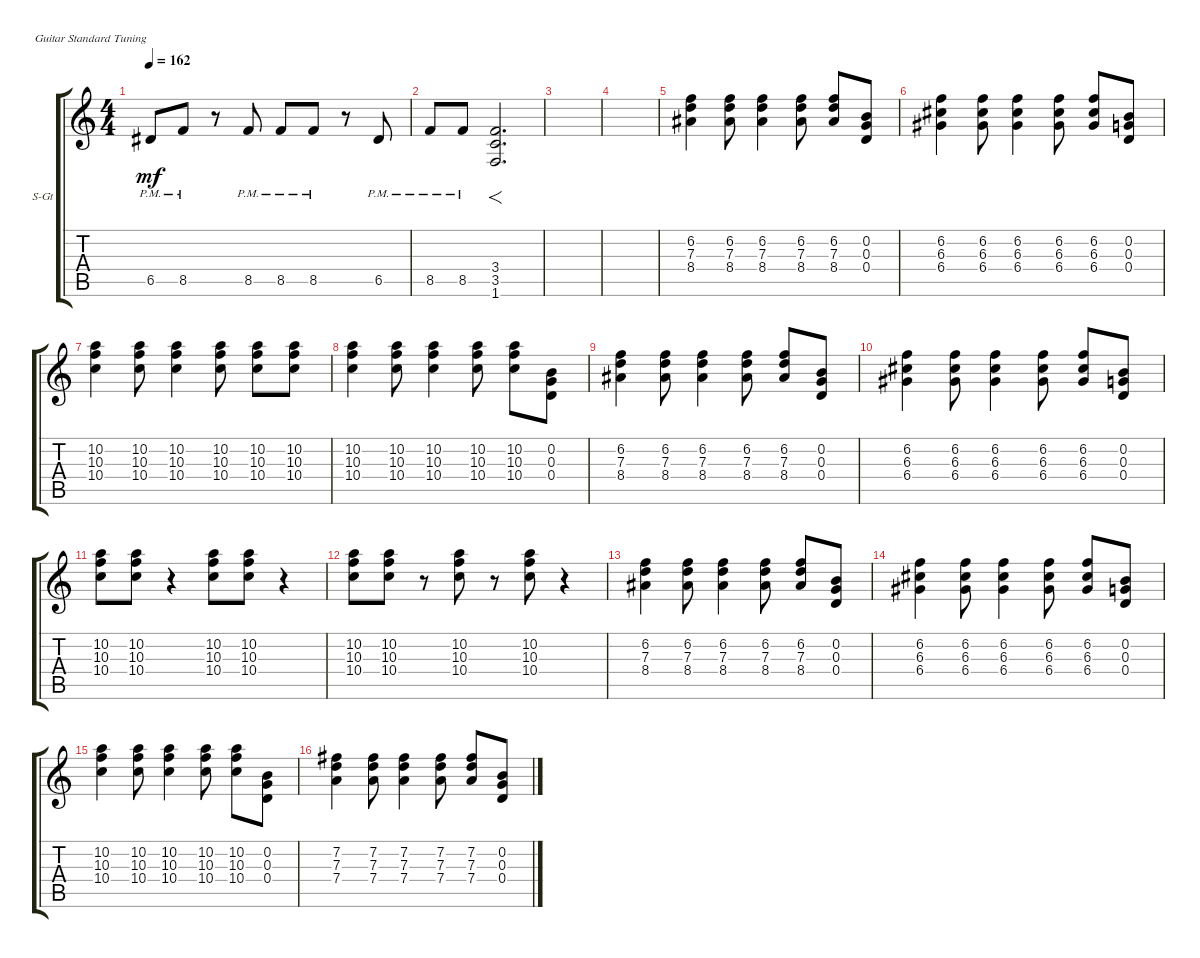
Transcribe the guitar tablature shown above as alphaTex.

\defaultSystemsLayout 4
\bracketExtendMode groupsimilarinstruments
\firstSystemTrackNameOrientation horizontal
\otherSystemsTrackNameOrientation horizontal
\track ("Steel Guitar" "S-Gt") {instrument acousticguitarsteel}
\staff {score tabs}
\tuning (E4 B3 G3 D3 A2 E2)
\ts (4 4)
\tempo 162
\clef g2
\ks c
6.5{pm}.8{dy mf} 8.5{pm}.8 r.8 8.5{pm}.8 8.5{pm}.8 8.5{pm}.8 r.8 6.5{pm}.8 |
8.5{pm}.8 8.5{pm}.8 (1.6 3.5 3.4).2{f d} |
|
|
(8.4 7.3 6.2).4 (6.2 7.3 8.4).8 (6.2 7.3 8.4).4 (6.2 7.3 8.4).8 (6.2 7.3 8.4).8 (0.4 0.3 0.2).8 |
(6.4 6.3 6.2).4 (6.2 6.3 6.4).8 (6.2 6.3 6.4).4 (6.2 6.3 6.4).8 (6.2 6.3 6.4).8 (0.2 0.3 0.4).8 |
(10.4 10.3 10.2).4 (10.2 10.3 10.4).8 (10.2 10.3 10.4).4 (10.2 10.3 10.4).8 (10.2 10.3 10.4).8 (10.3 10.2 10.4).8 |
(10.4 10.3 10.2).4 (10.2 10.3 10.4).8 (10.2 10.3 10.4).4 (10.2 10.3 10.4).8 (10.2 10.3 10.4).8 (0.3 0.2 0.4).8 |
(8.4 7.3 6.2).4 (6.2 7.3 8.4).8 (6.2 7.3 8.4).4 (6.2 7.3 8.4).8 (6.2 7.3 8.4).8 (0.2 0.3 0.4).8 |
(6.4 6.3 6.2).4 (6.2 6.3 6.4).8 (6.2 6.3 6.4).4 (6.2 6.3 6.4).8 (6.2 6.3 6.4).8 (0.2 0.3 0.4).8 |
(10.4 10.3 10.2).8 (10.2 10.3 10.4).8 r.4 (10.2 10.3 10.4).8 (10.2 10.3 10.4).8 r.4 |
(10.4 10.3 10.2).8 (10.2 10.3 10.4).8 r.8 (10.2 10.3 10.4).8 r.8 (10.2 10.3 10.4).8 r.4 |
(8.4 7.3 6.2).4 (6.2 7.3 8.4).8 (6.2 7.3 8.4).4 (6.2 7.3 8.4).8 (6.2 7.3 8.4).8 (0.2 0.3 0.4).8 |
(6.4 6.3 6.2).4 (6.2 6.3 6.4).8 (6.2 6.3 6.4).4 (6.2 6.3 6.4).8 (6.2 6.3 6.4).8 (0.2 0.3 0.4).8 |
(10.4 10.3 10.2).4 (10.2 10.3 10.4).8 (10.2 10.3 10.4).4 (10.2 10.3 10.4).8 (10.2 10.3 10.4).8 (0.4 0.3 0.2).8 |
(7.4 7.3 7.2).4 (7.2 7.3 7.4).8 (7.2 7.3 7.4).4 (7.2 7.3 7.4).8 (7.2 7.3 7.4).8 (0.4 0.3 0.2).8
